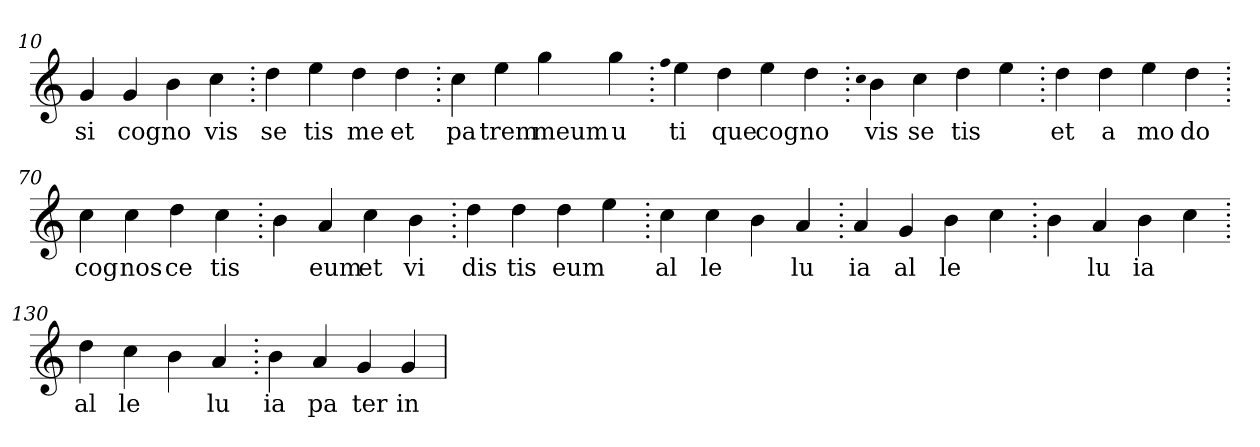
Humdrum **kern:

**kern	**text
*part1	*part1
*staff1	*staff1
*clefG2	*
=10.	=10.
4g	si
4g	cog
4b	no
4cc	vis
=20.	=20.
4dd	se
4ee	tis
4dd	me
4dd	et
=30.	=30.
4cc	pa
4ee	trem
4gg	meum
4gg	u
=40.	=40.
qqff	.
4ee	ti
4dd	que
4ee	cog
4dd	no
=50.	=50.
qqcc	.
4b	vis
4cc	se
4dd	tis
4ee	.
=60.	=60.
4dd	et
4dd	a
4ee	mo
4dd	do
=70.	=70.
4cc	cog
4cc	nos
4dd	ce
4cc	tis
=80.	=80.
4b	.
4a	eum
4cc	et
4b	vi
=90.	=90.
4dd	dis
4dd	tis
4dd	eum
4ee	.
=100.	=100.
4cc	al
4cc	le
4b	.
4a	lu
=110.	=110.
4a	ia
4g	al
4b	le
4cc	.
=120.	=120.
4b	.
4a	lu
4b	ia
4cc	.
=130.	=130.
4dd	al
4cc	le
4b	.
4a	lu
=140.	=140.
4b	ia
4a	pa
4g	ter
4g	in
=	=
*-	*-
